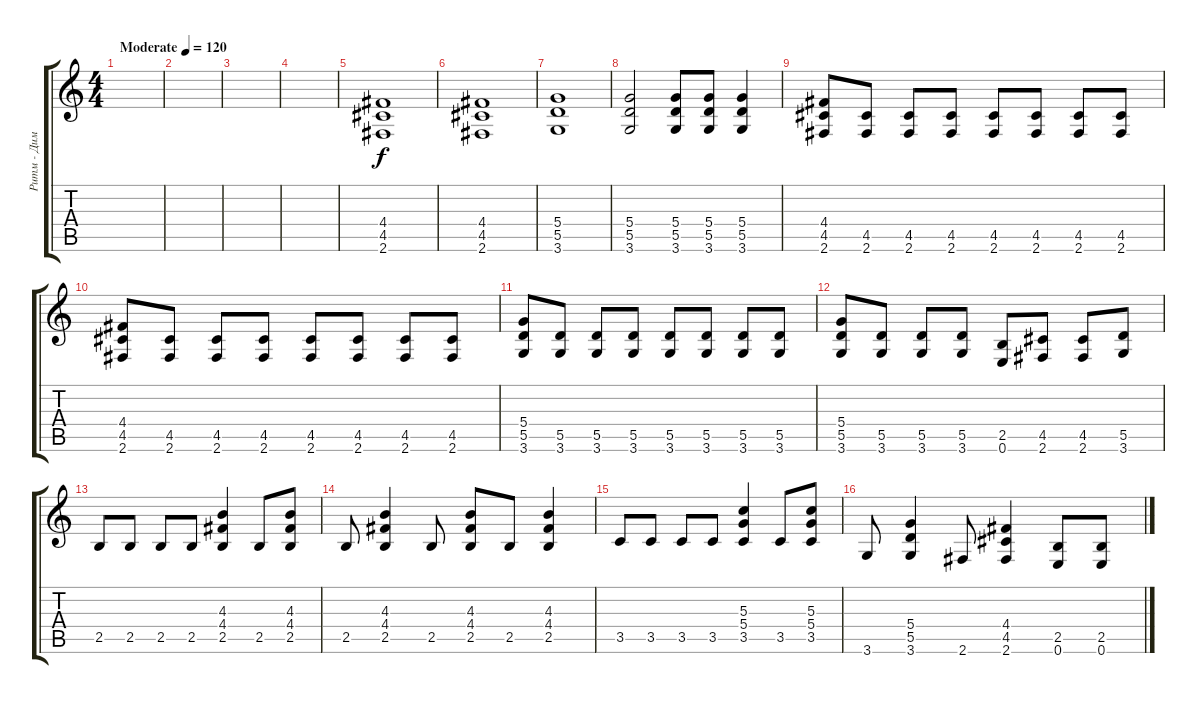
\track ("Ритм - Дима" "Ритм - Дим") {instrument distortionguitar}
\staff {score tabs}
\tuning (E4 B3 G3 D3 A2 E2) {hide}
\ts (4 4)
\tempo (120 "Moderate")
\clef g2
\ks c
|
|
|
|
(4.4 4.5 2.6).1 |
(4.4 4.5 2.6).1 |
(5.4 5.5 3.6).1 |
(5.4 5.5 3.6).2 (5.4 5.5 3.6).8 (5.4 5.5 3.6).8 (5.4 5.5 3.6).4 |
(4.4 4.5 2.6).8 (4.5 2.6).8 (4.5 2.6).8 (4.5 2.6).8 (4.5 2.6).8 (4.5 2.6).8 (4.5 2.6).8 (4.5 2.6).8 |
(4.4 4.5 2.6).8 (4.5 2.6).8 (4.5 2.6).8 (4.5 2.6).8 (4.5 2.6).8 (4.5 2.6).8 (4.5 2.6).8 (4.5 2.6).8 |
(5.4 5.5 3.6).8 (5.5 3.6).8 (5.5 3.6).8 (5.5 3.6).8 (5.5 3.6).8 (5.5 3.6).8 (5.5 3.6).8 (5.5 3.6).8 |
(5.4 5.5 3.6).8 (5.5 3.6).8 (5.5 3.6).8 (5.5 3.6).8 (2.5 0.6).8 (4.5 2.6).8 (4.5 2.6).8 (5.5 3.6).8 |
2.5.8 2.5.8 2.5.8 2.5.8 (4.3 4.4 2.5).4 2.5.8 (4.3 4.4 2.5).8 |
2.5.8 (4.3 4.4 2.5).4 2.5.8 (4.3 4.4 2.5).8 2.5.8 (4.3 4.4 2.5).4 |
3.5.8 3.5.8 3.5.8 3.5.8 (5.3 5.4 3.5).4 3.5.8 (5.3 5.4 3.5).8 |
3.6.8 (5.4 5.5 3.6).4 2.6.8 (4.4 4.5 2.6).4 (2.5 0.6).8 (2.5 0.6).8
